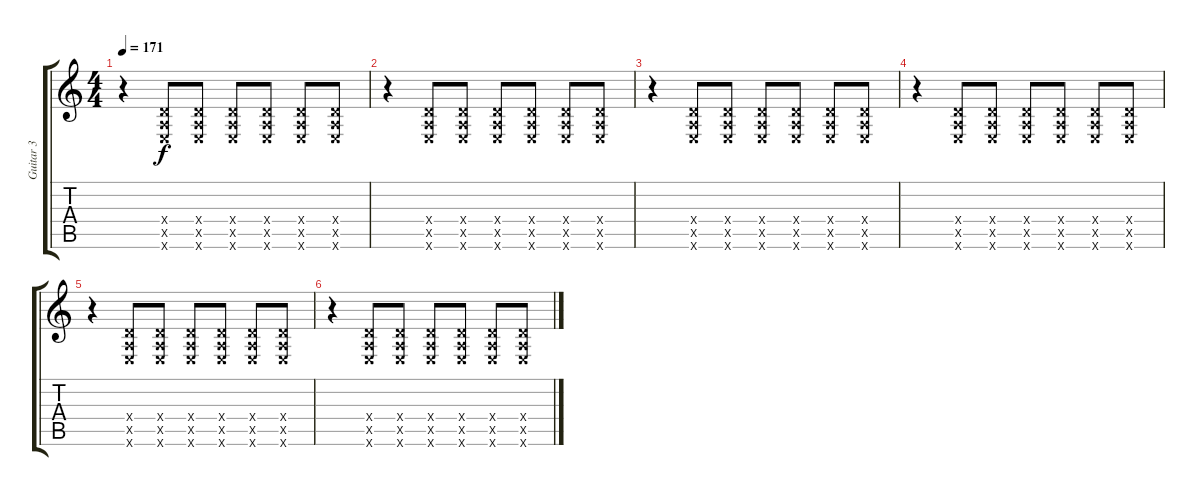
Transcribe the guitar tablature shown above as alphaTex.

\track ("Guitar 3" "Guitar 3") {instrument distortionguitar}
\staff {score tabs}
\tuning (E4 B3 G3 D3 A2 E2) {hide}
\ts (4 4)
\tempo 171
\clef g2
\ks c
r.4{dy f} (0.4{x} 0.5{x} 0.6{x}).8 (0.4{x} 0.5{x} 0.6{x}).8 (0.4{x} 0.5{x} 0.6{x}).8 (0.4{x} 0.5{x} 0.6{x}).8 (0.4{x} 0.5{x} 0.6{x}).8 (0.4{x} 0.5{x} 0.6{x}).8 |
r.4 (0.4{x} 0.5{x} 0.6{x}).8 (0.4{x} 0.5{x} 0.6{x}).8 (0.4{x} 0.5{x} 0.6{x}).8 (0.4{x} 0.5{x} 0.6{x}).8 (0.4{x} 0.5{x} 0.6{x}).8 (0.4{x} 0.5{x} 0.6{x}).8 |
r.4 (0.4{x} 0.5{x} 0.6{x}).8 (0.4{x} 0.5{x} 0.6{x}).8 (0.4{x} 0.5{x} 0.6{x}).8 (0.4{x} 0.5{x} 0.6{x}).8 (0.4{x} 0.5{x} 0.6{x}).8 (0.4{x} 0.5{x} 0.6{x}).8 |
r.4 (0.4{x} 0.5{x} 0.6{x}).8 (0.4{x} 0.5{x} 0.6{x}).8 (0.4{x} 0.5{x} 0.6{x}).8 (0.4{x} 0.5{x} 0.6{x}).8 (0.4{x} 0.5{x} 0.6{x}).8 (0.4{x} 0.5{x} 0.6{x}).8 |
r.4 (0.4{x} 0.5{x} 0.6{x}).8 (0.4{x} 0.5{x} 0.6{x}).8 (0.4{x} 0.5{x} 0.6{x}).8 (0.4{x} 0.5{x} 0.6{x}).8 (0.4{x} 0.5{x} 0.6{x}).8 (0.4{x} 0.5{x} 0.6{x}).8 |
r.4 (0.4{x} 0.5{x} 0.6{x}).8 (0.4{x} 0.5{x} 0.6{x}).8 (0.4{x} 0.5{x} 0.6{x}).8 (0.4{x} 0.5{x} 0.6{x}).8 (0.4{x} 0.5{x} 0.6{x}).8 (0.4{x} 0.5{x} 0.6{x}).8
